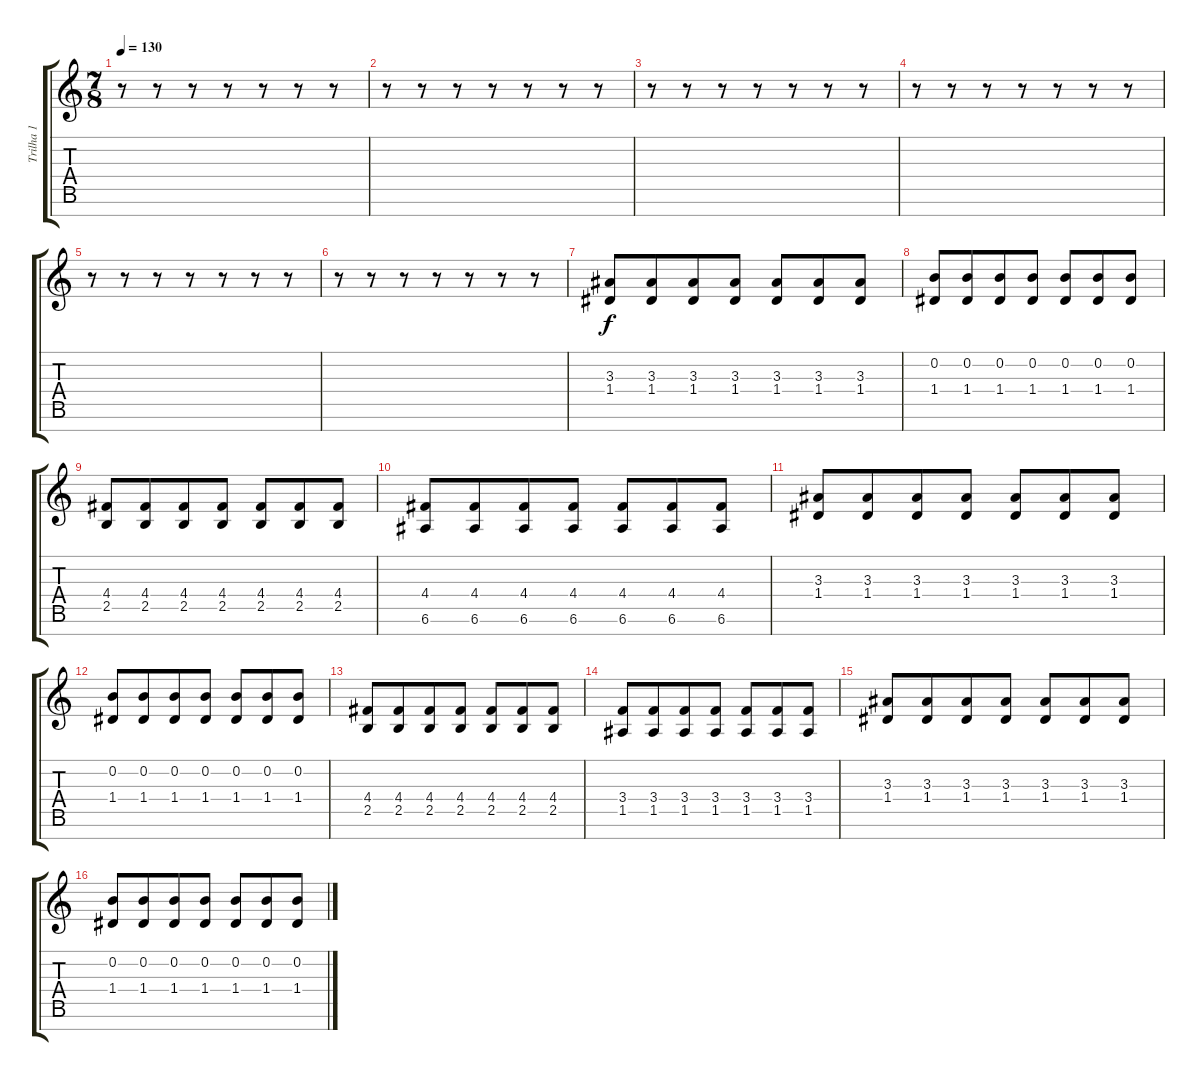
\track ("Trilha 1" "Trilha 1") {instrument distortionguitar}
\staff {score tabs}
\tuning (E4 B3 G3 D3 A2 E2 B1) {hide}
\ts (7 8)
\tempo 130
\clef g2
\ks c
r.8{dy f} r.8 r.8 r.8 r.8 r.8 r.8 |
r.8 r.8 r.8 r.8 r.8 r.8 r.8 |
r.8 r.8 r.8 r.8 r.8 r.8 r.8 |
r.8 r.8 r.8 r.8 r.8 r.8 r.8 |
r.8 r.8 r.8 r.8 r.8 r.8 r.8 |
r.8 r.8 r.8 r.8 r.8 r.8 r.8 |
(3.3 1.4).8 (3.3 1.4).8 (3.3 1.4).8 (3.3 1.4).8 (3.3 1.4).8 (3.3 1.4).8 (3.3 1.4).8 |
(0.2 1.4).8 (0.2 1.4).8 (0.2 1.4).8 (0.2 1.4).8 (0.2 1.4).8 (0.2 1.4).8 (0.2 1.4).8 |
(4.4 2.5).8 (4.4 2.5).8 (4.4 2.5).8 (4.4 2.5).8 (4.4 2.5).8 (4.4 2.5).8 (4.4 2.5).8 |
(4.4 6.6).8 (4.4 6.6).8 (4.4 6.6).8 (4.4 6.6).8 (4.4 6.6).8 (4.4 6.6).8 (4.4 6.6).8 |
(3.3 1.4).8 (3.3 1.4).8 (3.3 1.4).8 (3.3 1.4).8 (3.3 1.4).8 (3.3 1.4).8 (3.3 1.4).8 |
(0.2 1.4).8 (0.2 1.4).8 (0.2 1.4).8 (0.2 1.4).8 (0.2 1.4).8 (0.2 1.4).8 (0.2 1.4).8 |
(4.4 2.5).8 (4.4 2.5).8 (4.4 2.5).8 (4.4 2.5).8 (4.4 2.5).8 (4.4 2.5).8 (4.4 2.5).8 |
(3.4 1.5).8 (3.4 1.5).8 (3.4 1.5).8 (3.4 1.5).8 (3.4 1.5).8 (3.4 1.5).8 (3.4 1.5).8 |
(3.3 1.4).8 (3.3 1.4).8 (3.3 1.4).8 (3.3 1.4).8 (3.3 1.4).8 (3.3 1.4).8 (3.3 1.4).8 |
(0.2 1.4).8 (0.2 1.4).8 (0.2 1.4).8 (0.2 1.4).8 (0.2 1.4).8 (0.2 1.4).8 (0.2 1.4).8
